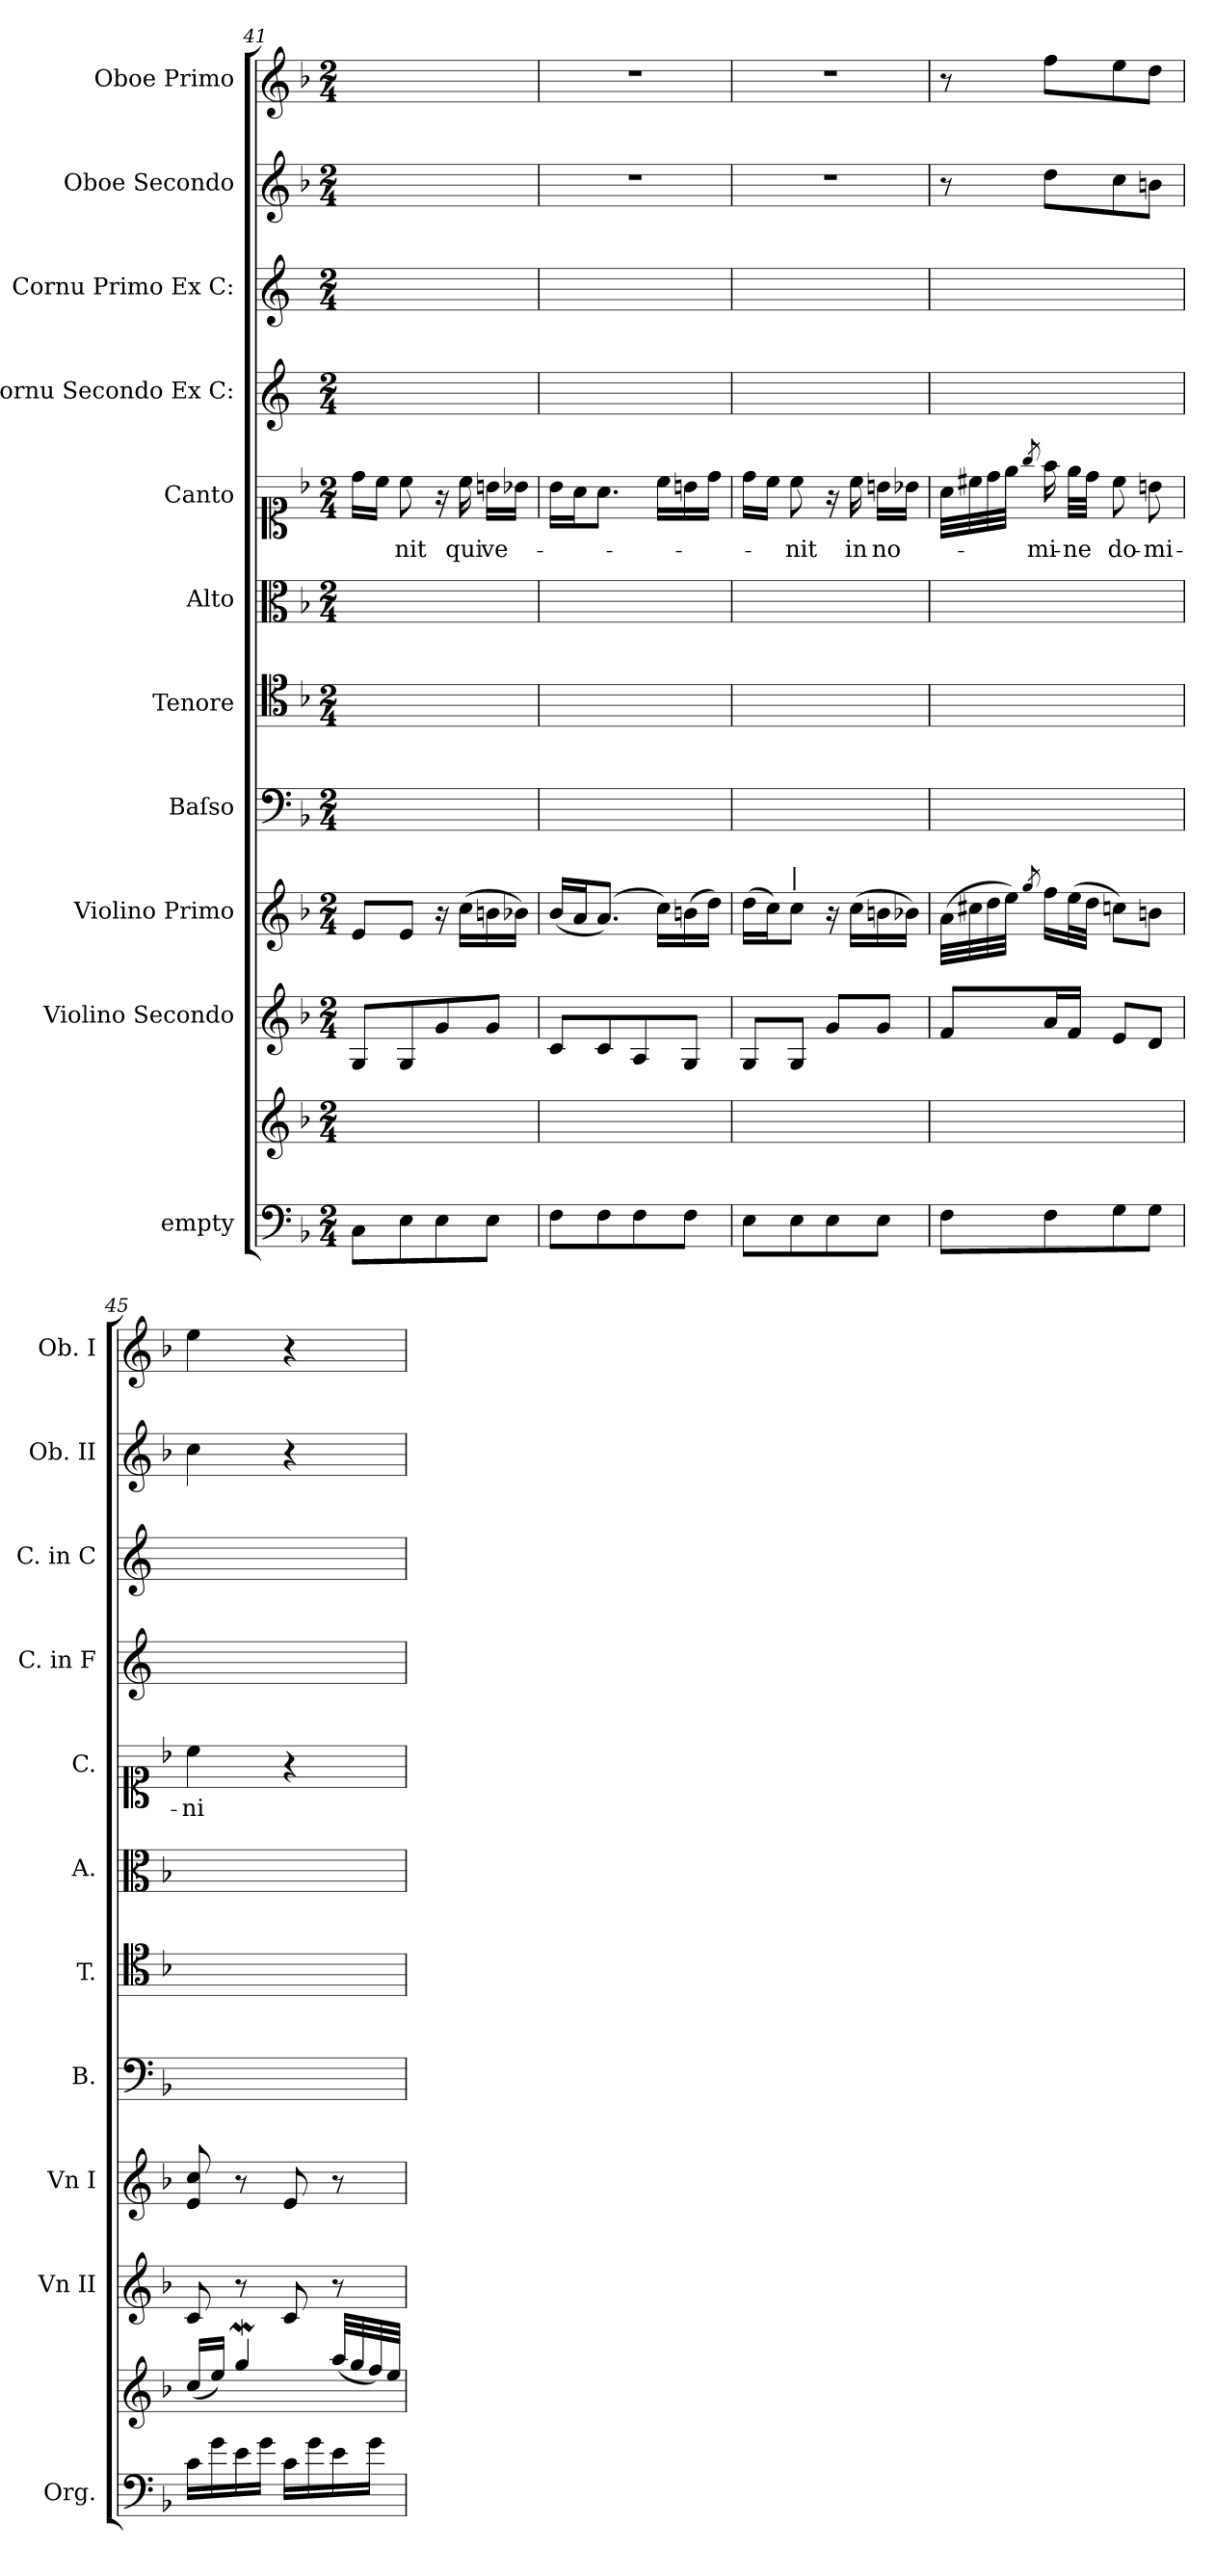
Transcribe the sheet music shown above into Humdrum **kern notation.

**kern	**kern	**kern	**kern	**kern	**kern	**kern	**kern	**text	**kern	**kern	**kern	**kern
*part11	*part11	*part10	*part9	*part8	*part7	*part6	*part5	*part5	*part4	*part3	*part2	*part1
*staff12	*staff11	*staff10	*staff9	*staff8	*staff7	*staff6	*staff5	*staff5	*staff4	*staff3	*staff2	*staff1
*I"empty	*	*I"Violino Secondo	*I"Violino Primo	*I"Baſso	*I"Tenore	*I"Alto	*I"Canto	*	*I"Cornu Secondo Ex C:	*I"Cornu Primo Ex C:	*I"Oboe Secondo	*I"Oboe Primo
*I'Org.	*	*I'Vn II	*I'Vn I	*I'B.	*I'T.	*I'A.	*I'C.	*	*I'C. in F	*I'C. in C	*I'Ob. II	*I'Ob. I
*clefF4	*clefG2	*clefG2	*clefG2	*clefF4	*clefC4	*clefC3	*clefC1	*	*clefG2	*clefG2	*clefG2	*clefG2
*	*	*	*	*	*	*	*	*	*ITrd4c7	*ITrd4c7	*	*
*k[b-]	*k[b-]	*k[b-]	*k[b-]	*k[b-]	*k[b-]	*k[b-]	*k[b-]	*	*k[b-]	*k[b-]	*k[b-]	*k[b-]
*F:	*F:	*F:	*F:	*F:	*F:	*F:	*F:	*	*F:	*F:	*F:	*F:
*M2/4	*M2/4	*M2/4	*M2/4	*M2/4	*M2/4	*M2/4	*M2/4	*	*M2/4	*M2/4	*M2/4	*M2/4
=41	=41	=41	=41	=41	=41	=41	=41	=41	=41	=41	=41	=41
8C\L	2ryy	8G/L	8e/L	2ryy	2ryy	2ryy	16dd\LL	.	2ryy	2ryy	2ryy	2ryy
.	.	.	.	.	.	.	16cc\JJ	.	.	.	.	.
8E\	.	8G/	8e/J	.	.	.	8cc\	-nit	.	.	.	.
8E\	.	8g/	16r	.	.	.	16r	.	.	.	.	.
.	.	.	(16cc\LL	.	.	.	16cc\	qui	.	.	.	.
8E\J	.	8g/J	16bn\	.	.	.	16bn\LL	ve-	.	.	.	.
.	.	.	16b-X\JJ)	.	.	.	16b-X\JJ	.	.	.	.	.
=42	=42	=42	=42	=42	=42	=42	=42	=42	=42	=42	=42	=42
8F\L	2ryy	8c/L	(16b-/LL	2ryy	2ryy	2ryy	16b-\LL	.	2ryy	2ryy	2r	2r
.	.	.	16a/J	.	.	.	16a\J	.	.	.	.	.
8F\	.	8c/	(8.a/J)	.	.	.	8.a\J	.	.	.	.	.
8F\	.	8A/	.	.	.	.	.	.	.	.	.	.
.	.	.	16cc\LL)	.	.	.	16cc\LL	.	.	.	.	.
8F\J	.	8G/J	(16bn\	.	.	.	16bn\	.	.	.	.	.
.	.	.	16dd\JJ)	.	.	.	16dd\JJ	.	.	.	.	.
=43	=43	=43	=43	=43	=43	=43	=43	=43	=43	=43	=43	=43
8E\L	2ryy	8G/L	(16dd\LL	2ryy	2ryy	2ryy	16dd\LL	.	2ryy	2ryy	2r	2r
.	.	.	16cc\J)	.	.	.	16cc\JJ	.	.	.	.	.
!	!	!	!LO:TX:a:t=|	!	!	!	!	!	!	!	!	!
8E\	.	8G/J	8cc\J	.	.	.	8cc\	-nit	.	.	.	.
8E\	.	8g/L	16r	.	.	.	16r	.	.	.	.	.
.	.	.	(16cc\LL	.	.	.	16cc\	in	.	.	.	.
8E\J	.	8g/J	16bn\	.	.	.	16bn\LL	no-	.	.	.	.
.	.	.	16b-X\JJ)	.	.	.	16b-X\JJ	.	.	.	.	.
=44	=44	=44	=44	=44	=44	=44	=44	=44	=44	=44	=44	=44
8F\L	2ryy	8f/L	(32a\LLL	2ryy	2ryy	2ryy	32a\LLL	.	2ryy	2ryy	8r	8r
.	.	.	32cc#X\	.	.	.	32cc#X\	.	.	.	.	.
.	.	.	32dd\	.	.	.	32dd\	.	.	.	.	.
.	.	.	32ee\JJJ)	.	.	.	32ee\JJJ	.	.	.	.	.
.	.	.	8qgg/	.	.	.	8qgg/	.	.	.	.	.
8F\	.	16a/L	16ff\LL	.	.	.	16ff\	-mi-	.	.	8dd\L	8ff\L
.	.	16f/JJ	(32ee\L	.	.	.	32ee\LLL	-ne	.	.	.	.
.	.	.	32dd\JJJ	.	.	.	32dd\JJJ	.	.	.	.	.
8G\	.	8e/L	8ccn\L)	.	.	.	8cc#\	do-	.	.	8cc\	8ee\
8G\J	.	8d/J	8bn\J	.	.	.	8bn\	-mi-	.	.	8bn\J	8dd\J
=45	=45	=45	=45	=45	=45	=45	=45	=45	=45	=45	=45	=45
16c\LL	(<16cc/LL	8c/	8e/ 8cc/	2ryy	2ryy	2ryy	4cc\	-ni	2ryy	2ryy	4cc\	4ee\
16g\	16ee/JJ)	.	.	.	.	.	.	.	.	.	.	.
16e\	4ggW/	8r	8r	.	.	.	.	.	.	.	.	.
16g\JJ	.	.	.	.	.	.	.	.	.	.	.	.
16c\LL	.	8c/	8e/	.	.	.	4r	.	.	.	4r	4r
16g\	.	.	.	.	.	.	.	.	.	.	.	.
16e\	(<32aa/LLL	8r	8r	.	.	.	.	.	.	.	.	.
.	32gg/	.	.	.	.	.	.	.	.	.	.	.
16g\JJ	32ff/)	.	.	.	.	.	.	.	.	.	.	.
.	32ee/JJJ	.	.	.	.	.	.	.	.	.	.	.
=	=	=	=	=	=	=	=	=	=	=	=	=
*-	*-	*-	*-	*-	*-	*-	*-	*-	*-	*-	*-	*-
